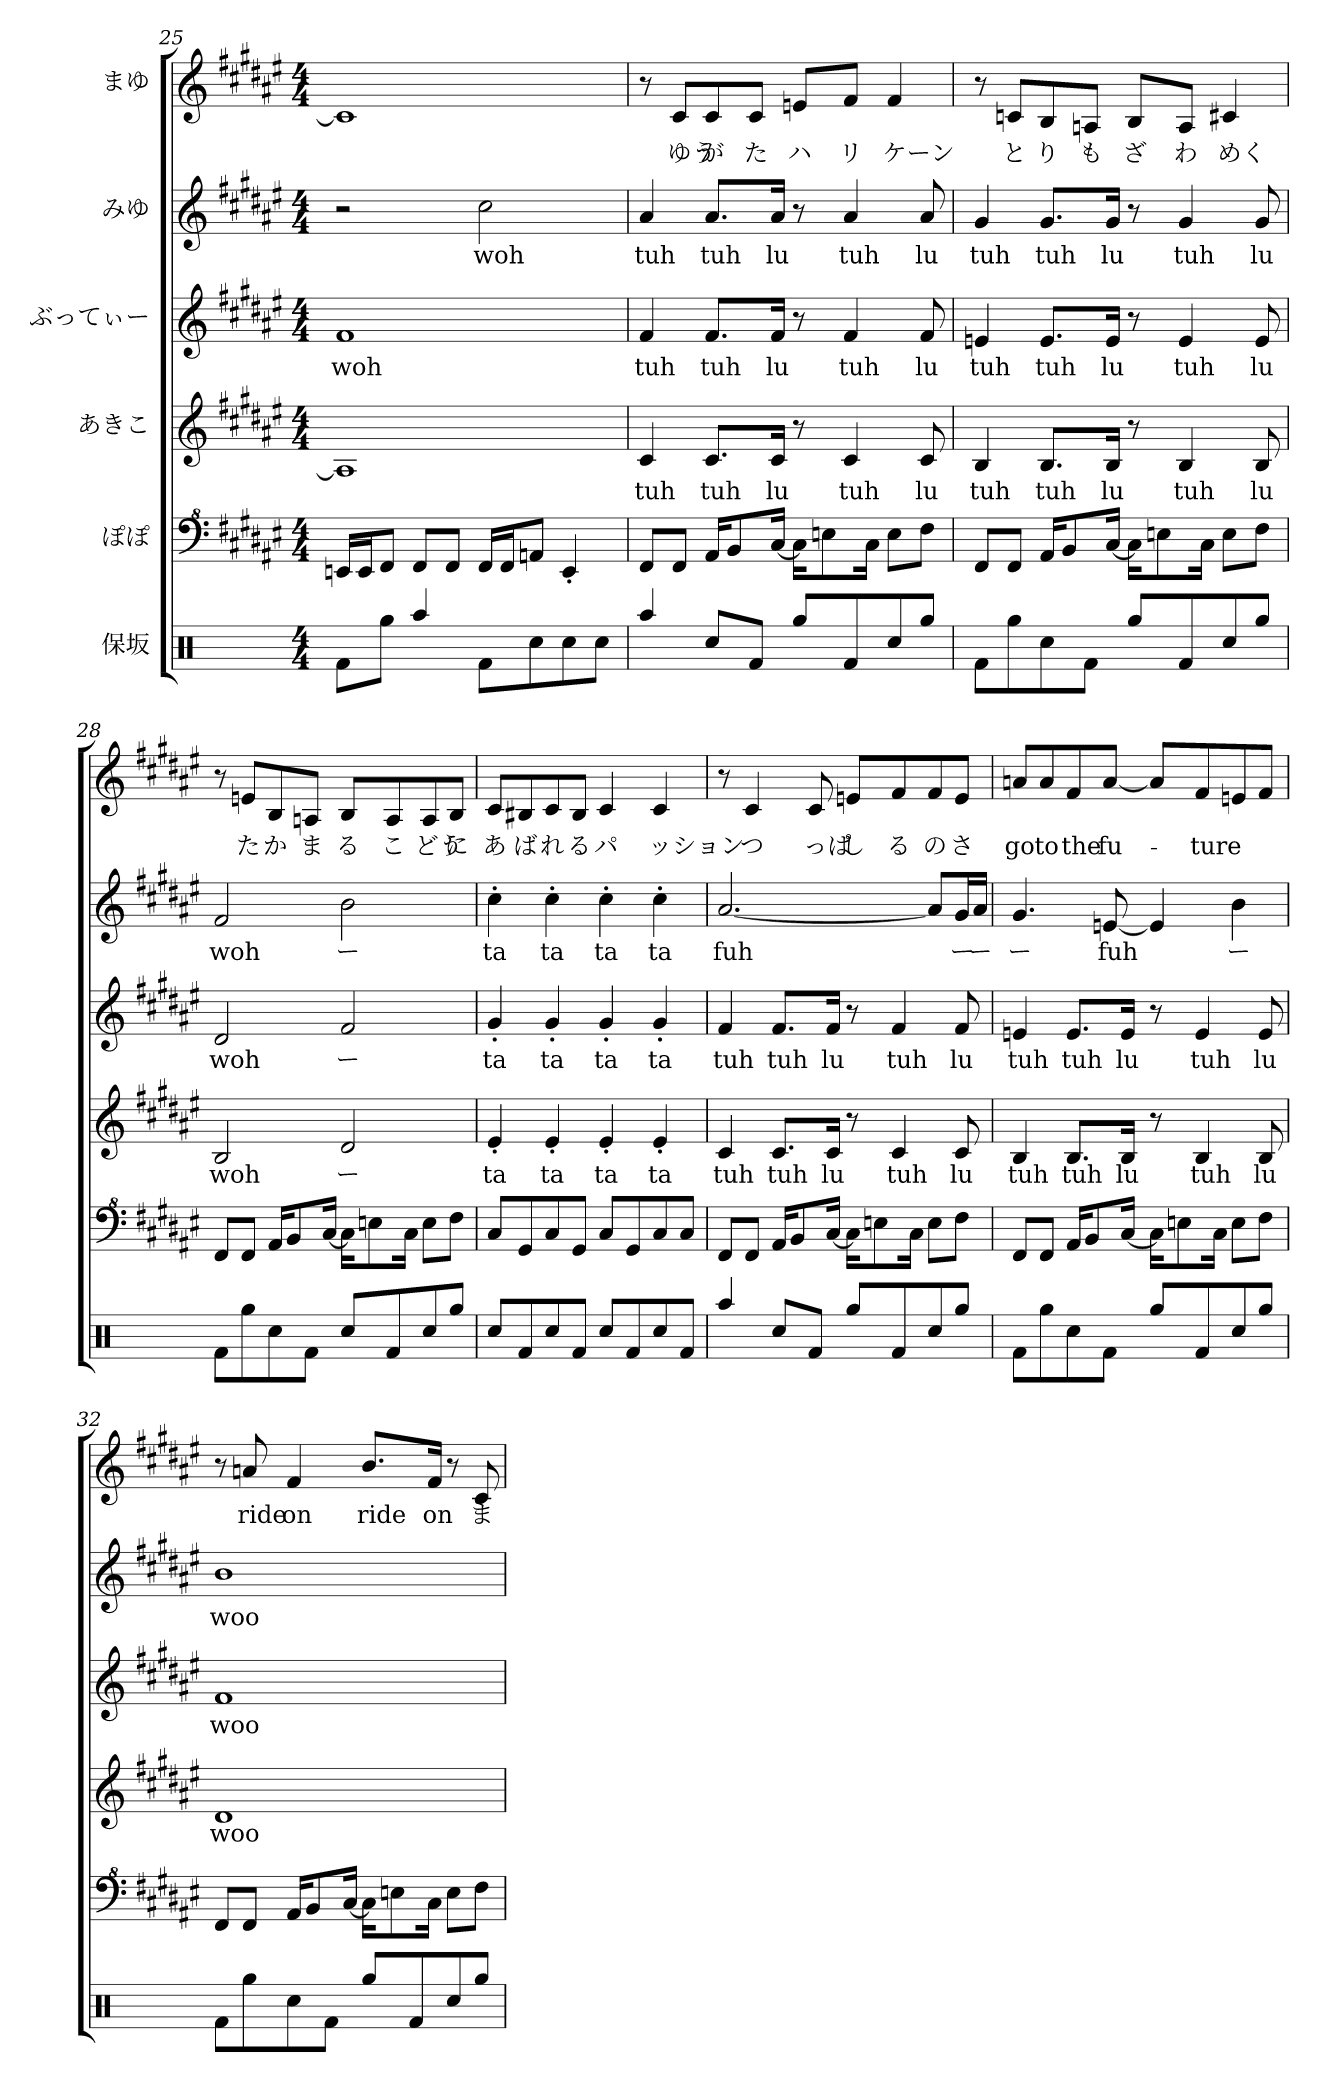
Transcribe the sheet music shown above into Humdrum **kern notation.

**kern	**kern	**kern	**text	**kern	**text	**kern	**text	**kern	**text
*part6	*part5	*part4	*part4	*part3	*part3	*part2	*part2	*part1	*part1
*staff6	*staff5	*staff4	*staff4	*staff3	*staff3	*staff2	*staff2	*staff1	*staff1
*I"保坂	*I"ぽぽ	*I"あきこ	*	*I"ぶってぃー	*	*I"みゆ	*	*I"まゆ	*
*clefX	*clefF^4	*clefG2	*	*clefG2	*	*clefG2	*	*clefG2	*
*k[]	*k[f#c#g#d#a#e#]	*k[f#c#g#d#a#e#]	*	*k[f#c#g#d#a#e#]	*	*k[f#c#g#d#a#e#]	*	*k[f#c#g#d#a#e#]	*
*M4/4	*M4/4	*M4/4	*	*M4/4	*	*M4/4	*	*M4/4	*
=25	=25	=25	=25	=25	=25	=25	=25	=25	=25
8Rf\L	16EnLL	1A#]	.	1f#	woh	2r	.	1c#]	.
.	16EJ	.	.	.	.	.	.	.	.
8Rgg\J	8F#J	.	.	.	.	.	.	.	.
4Raa/	8F#L	.	.	.	.	.	.	.	.
.	8F#J	.	.	.	.	.	.	.	.
8Rf\L	16F#LL	.	.	.	.	2cc#	woh	.	.
.	16F#J	.	.	.	.	.	.	.	.
8Rcc\	8AnJ	.	.	.	.	.	.	.	.
8Rcc\	4E'	.	.	.	.	.	.	.	.
8Rcc\J	.	.	.	.	.	.	.	.	.
=26	=26	=26	=26	=26	=26	=26	=26	=26	=26
4Raa/	8F#L	4c#	tuh	4f#	tuh	4a#	tuh	8r	.
.	8F#J	.	.	.	.	.	.	8c#L	ゆう
8Rcc/L	16A#KL	8.c#L	tuh	8.f#L	tuh	8.a#L	tuh	8c#	が
.	8B	.	.	.	.	.	.	.	.
8Rf/J	.	.	.	.	.	.	.	8c#J	た
.	[16c#Jk	16c#Jk	lu	16f#Jk	lu	16a#Jk	lu	.	.
8Rgg/L	16c#KL]	8r	.	8r	.	8r	.	8enL	ハ
.	8en	.	.	.	.	.	.	.	.
8Rf/	.	4c#	tuh	4f#	tuh	4a#	tuh	8f#J	リ
.	16c#Jk	.	.	.	.	.	.	.	.
8Rcc/	8eL	.	.	.	.	.	.	4f#	ケーン
8Rgg/J	8f#J	8c#	lu	8f#	lu	8a#	lu	.	.
=27	=27	=27	=27	=27	=27	=27	=27	=27	=27
8Rf\L	8F#L	4B	tuh	4en	tuh	4g#	tuh	8r	.
8Rgg\	8F#J	.	.	.	.	.	.	8cnL	と
8Rcc\	16A#KL	8.BL	tuh	8.eL	tuh	8.g#L	tuh	8B	り
.	8B	.	.	.	.	.	.	.	.
8Rf\J	.	.	.	.	.	.	.	8AnJ	も
.	[16c#Jk	16BJk	lu	16eJk	lu	16g#Jk	lu	.	.
8Rgg/L	16c#KL]	8r	.	8r	.	8r	.	8BL	ざ
.	8en	.	.	.	.	.	.	.	.
8Rf/	.	4B	tuh	4e	tuh	4g#	tuh	8AJ	わ
.	16c#Jk	.	.	.	.	.	.	.	.
8Rcc/	8eL	.	.	.	.	.	.	4c#X	めく
8Rgg/J	8f#J	8B	lu	8e	lu	8g#	lu	.	.
=28	=28	=28	=28	=28	=28	=28	=28	=28	=28
8Rf\L	8F#L	2B	woh	2d#	woh	2f#	woh	8r	.
8Rgg\	8F#J	.	.	.	.	.	.	8enL	た
8Rcc\	16A#KL	.	.	.	.	.	.	8B	か
.	8B	.	.	.	.	.	.	.	.
8Rf\J	.	.	.	.	.	.	.	8AnJ	ま
.	[16c#Jk	.	.	.	.	.	.	.	.
8Rcc/L	16c#KL]	2d#	ー	2f#	ー	2b	ー	8BL	る
.	8en	.	.	.	.	.	.	.	.
8Rf/	.	.	.	.	.	.	.	8A	こ
.	16c#Jk	.	.	.	.	.	.	.	.
8Rcc/	8eL	.	.	.	.	.	.	8A	どう
8Rgg/J	8f#J	.	.	.	.	.	.	8BJ	に
=29	=29	=29	=29	=29	=29	=29	=29	=29	=29
8Rcc/L	8c#L	4e#'	ta	4g#'	ta	4cc#'	ta	8c#L	あ
8Rf/	8G#	.	.	.	.	.	.	8B#X	ば
8Rcc/	8c#	4e#'	ta	4g#'	ta	4cc#'	ta	8c#	れ
8Rf/J	8G#J	.	.	.	.	.	.	8B#J	る
8Rcc/L	8c#L	4e#'	ta	4g#'	ta	4cc#'	ta	4c#	パ
8Rf/	8G#	.	.	.	.	.	.	.	.
8Rcc/	8c#	4e#'	ta	4g#'	ta	4cc#'	ta	4c#	ッション
8Rf/J	8c#J	.	.	.	.	.	.	.	.
=30	=30	=30	=30	=30	=30	=30	=30	=30	=30
4Raa/	8F#L	4c#	tuh	4f#	tuh	[2.a#	fuh	8r	.
.	8F#J	.	.	.	.	.	.	4c#	つ
8Rcc/L	16A#KL	8.c#L	tuh	8.f#L	tuh	.	.	.	.
.	8B	.	.	.	.	.	.	.	.
8Rf/J	.	.	.	.	.	.	.	8c#	っぱ
.	[16c#Jk	16c#Jk	lu	16f#Jk	lu	.	.	.	.
8Rgg/L	16c#KL]	8r	.	8r	.	.	.	8enL	し
.	8en	.	.	.	.	.	.	.	.
8Rf/	.	4c#	tuh	4f#	tuh	.	.	8f#	る
.	16c#Jk	.	.	.	.	.	.	.	.
8Rcc/	8eL	.	.	.	.	8a#L]	.	8f#	の
8Rgg/J	8f#J	8c#	lu	8f#	lu	16g#L	ー	8eJ	さ
.	.	.	.	.	.	16a#JJ	ー	.	.
=31	=31	=31	=31	=31	=31	=31	=31	=31	=31
8Rf\L	8F#L	4B	tuh	4en	tuh	4.g#	ー	8anL	go
8Rgg\	8F#J	.	.	.	.	.	.	8a	to
8Rcc\	16A#KL	8.BL	tuh	8.eL	tuh	.	.	8f#	the
.	8B	.	.	.	.	.	.	.	.
8Rf\J	.	.	.	.	.	[8en	fuh	[8aJ	fu-
.	[16c#Jk	16BJk	lu	16eJk	lu	.	.	.	.
8Rgg/L	16c#KL]	8r	.	8r	.	4e]	.	8aL]	.
.	8en	.	.	.	.	.	.	.	.
8Rf/	.	4B	tuh	4e	tuh	.	.	8f#	-ture
.	16c#Jk	.	.	.	.	.	.	.	.
8Rcc/	8eL	.	.	.	.	4b	ー	8en	.
8Rgg/J	8f#J	8B	lu	8e	lu	.	.	8f#J	.
=32	=32	=32	=32	=32	=32	=32	=32	=32	=32
8Rf\L	8F#L	1d#	woo	1f#	woo	1b	woo	8r	.
8Rgg\	8F#J	.	.	.	.	.	.	8an	ride
8Rcc\	16A#KL	.	.	.	.	.	.	4f#	on
.	8B	.	.	.	.	.	.	.	.
8Rf\J	.	.	.	.	.	.	.	.	.
.	[16c#Jk	.	.	.	.	.	.	.	.
8Rgg/L	16c#KL]	.	.	.	.	.	.	8.bL	ride
.	8en	.	.	.	.	.	.	.	.
8Rf/	.	.	.	.	.	.	.	.	.
.	16c#Jk	.	.	.	.	.	.	16f#Jk	on
8Rcc/	8eL	.	.	.	.	.	.	8r	.
8Rgg/J	8f#J	.	.	.	.	.	.	8c#	ま
=	=	=	=	=	=	=	=	=	=
*-	*-	*-	*-	*-	*-	*-	*-	*-	*-
